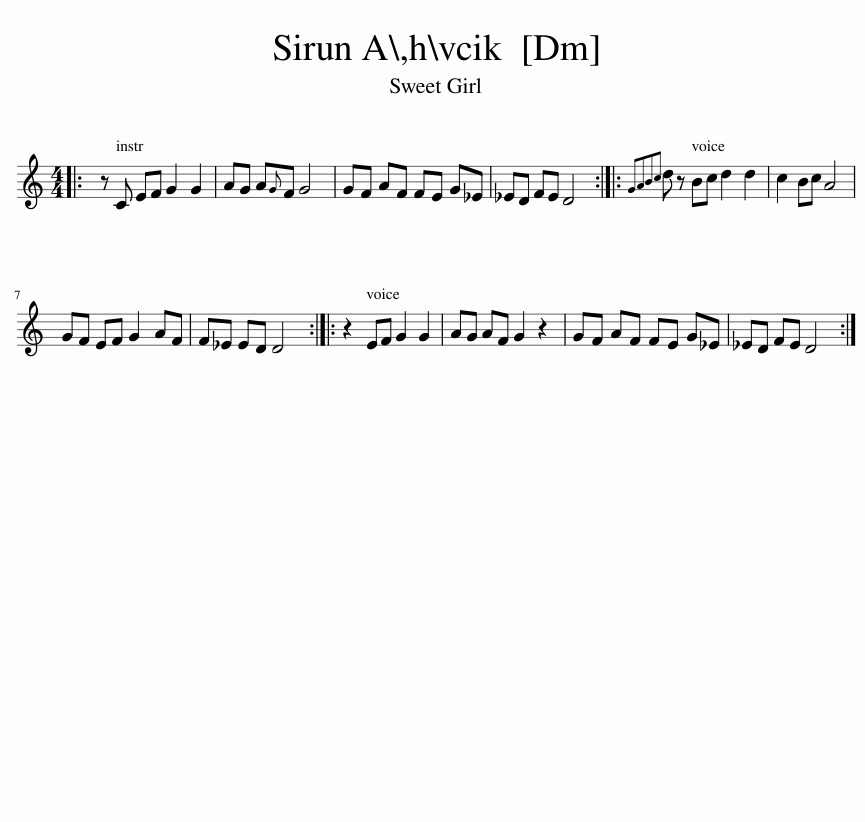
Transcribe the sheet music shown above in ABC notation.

X:1
L:1/8
M:4/4
I:linebreak $
K:C
V:1 treble
V:1
|: z C EF G2 G2 | AG A{G}F G4 | GF AF FE G_E | _ED FE D4 ::{GABc} d z Bc d2 d2 | %5
 c2 Bc A4 |$ GF EF G2 AF | F_E ED D4 :: z2 EF G2 G2 | AG AF G2 z2 | %10
 GF AF FE G_E | _ED FE D4 :| %12
